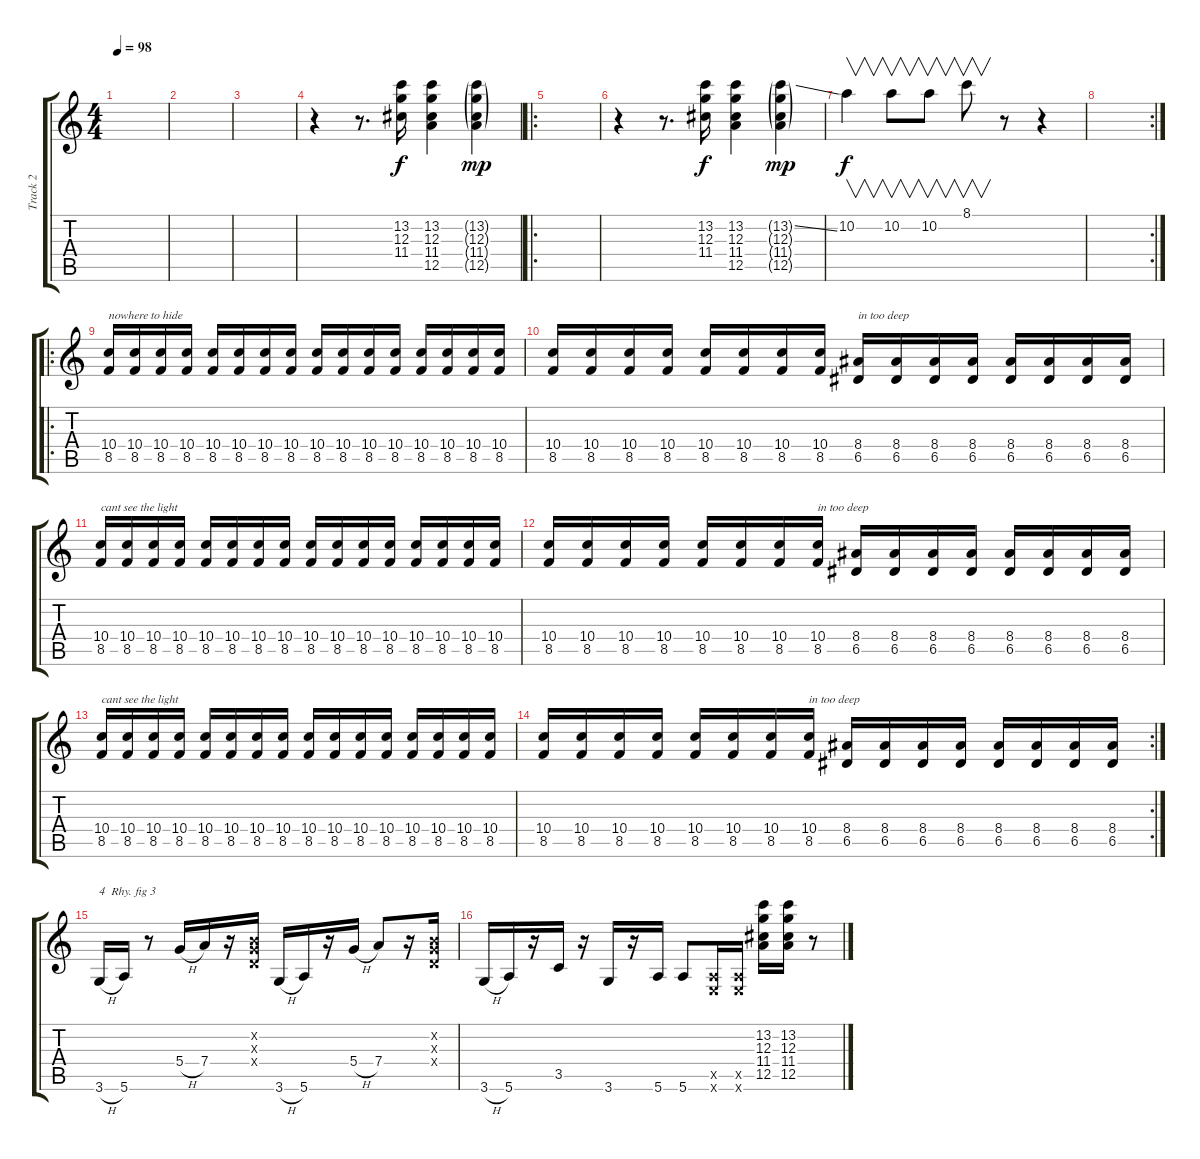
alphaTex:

\track ("Track 2" "Track 2") {instrument overdrivenguitar}
\staff {score tabs}
\tuning (E4 B3 G3 D3 A2 E2) {hide}
\ts (4 4)
\tempo 98
\clef g2
\ks c
|
|
|
r.4 r.8{d} (13.2 12.3 11.4).16 (13.2 12.3 11.4 12.5).4 (13.2{g} 12.3{g} 11.4{g} 12.5{g}).4{dy mp} |
\ro
|
r.4 r.8{d} (13.2 12.3 11.4).16{dy f} (13.2 12.3 11.4 12.5).4 (13.2{ss g} 12.3{g} 11.4{g} 12.5{g}).4{dy mp} |
10.2.4{v dy f} 10.2.8{v} 10.2.8{v} 8.1.8{v} r.8 r.4 |
\rc 2
|
\ro
(10.4 8.5).16{txt "nowhere to hide"} (10.4 8.5).16 (10.4 8.5).16 (10.4 8.5).16 (10.4 8.5).16 (10.4 8.5).16 (10.4 8.5).16 (10.4 8.5).16 (10.4 8.5).16 (10.4 8.5).16 (10.4 8.5).16 (10.4 8.5).16 (10.4 8.5).16 (10.4 8.5).16 (10.4 8.5).16 (10.4 8.5).16 |
(10.4 8.5).16 (10.4 8.5).16 (10.4 8.5).16 (10.4 8.5).16 (10.4 8.5).16 (10.4 8.5).16 (10.4 8.5).16 (10.4 8.5).16 (8.4 6.5).16{txt "in too deep"} (8.4 6.5).16 (8.4 6.5).16 (8.4 6.5).16 (8.4 6.5).16 (8.4 6.5).16 (8.4 6.5).16 (8.4 6.5).16 |
(10.4 8.5).16{txt "cant see the light"} (10.4 8.5).16 (10.4 8.5).16 (10.4 8.5).16 (10.4 8.5).16 (10.4 8.5).16 (10.4 8.5).16 (10.4 8.5).16 (10.4 8.5).16 (10.4 8.5).16 (10.4 8.5).16 (10.4 8.5).16 (10.4 8.5).16 (10.4 8.5).16 (10.4 8.5).16 (10.4 8.5).16 |
(10.4 8.5).16 (10.4 8.5).16 (10.4 8.5).16 (10.4 8.5).16 (10.4 8.5).16 (10.4 8.5).16 (10.4 8.5).16 (10.4 8.5).16{txt "in too deep"} (8.4 6.5).16 (8.4 6.5).16 (8.4 6.5).16 (8.4 6.5).16 (8.4 6.5).16 (8.4 6.5).16 (8.4 6.5).16 (8.4 6.5).16 |
(10.4 8.5).16{txt "cant see the light"} (10.4 8.5).16 (10.4 8.5).16 (10.4 8.5).16 (10.4 8.5).16 (10.4 8.5).16 (10.4 8.5).16 (10.4 8.5).16 (10.4 8.5).16 (10.4 8.5).16 (10.4 8.5).16 (10.4 8.5).16 (10.4 8.5).16 (10.4 8.5).16 (10.4 8.5).16 (10.4 8.5).16 |
\rc 2
(10.4 8.5).16 (10.4 8.5).16 (10.4 8.5).16 (10.4 8.5).16 (10.4 8.5).16 (10.4 8.5).16 (10.4 8.5).16 (10.4 8.5).16{txt "in too deep"} (8.4 6.5).16 (8.4 6.5).16 (8.4 6.5).16 (8.4 6.5).16 (8.4 6.5).16 (8.4 6.5).16 (8.4 6.5).16 (8.4 6.5).16 |
3.6{h}.16{txt "4  Rhy. fig 3"} 5.6.16 r.8 5.4{h}.16 7.4.16 r.16 (0.2{x} 0.3{x} 0.4{x}).16 3.6{h}.16 5.6.16 r.16 5.4{h}.16 7.4.8 r.16 (0.2{x} 0.3{x} 0.4{x}).16 |
3.6{h}.16 5.6.16 r.16 3.5.16 r.16 3.6.16 r.16 5.6.16 5.6.8 (0.5{x} 0.6{x}).16 (0.5{x} 0.6{x}).16 (13.2 12.3 11.4 12.5).16 (13.2 12.3 11.4 12.5).16 r.8
